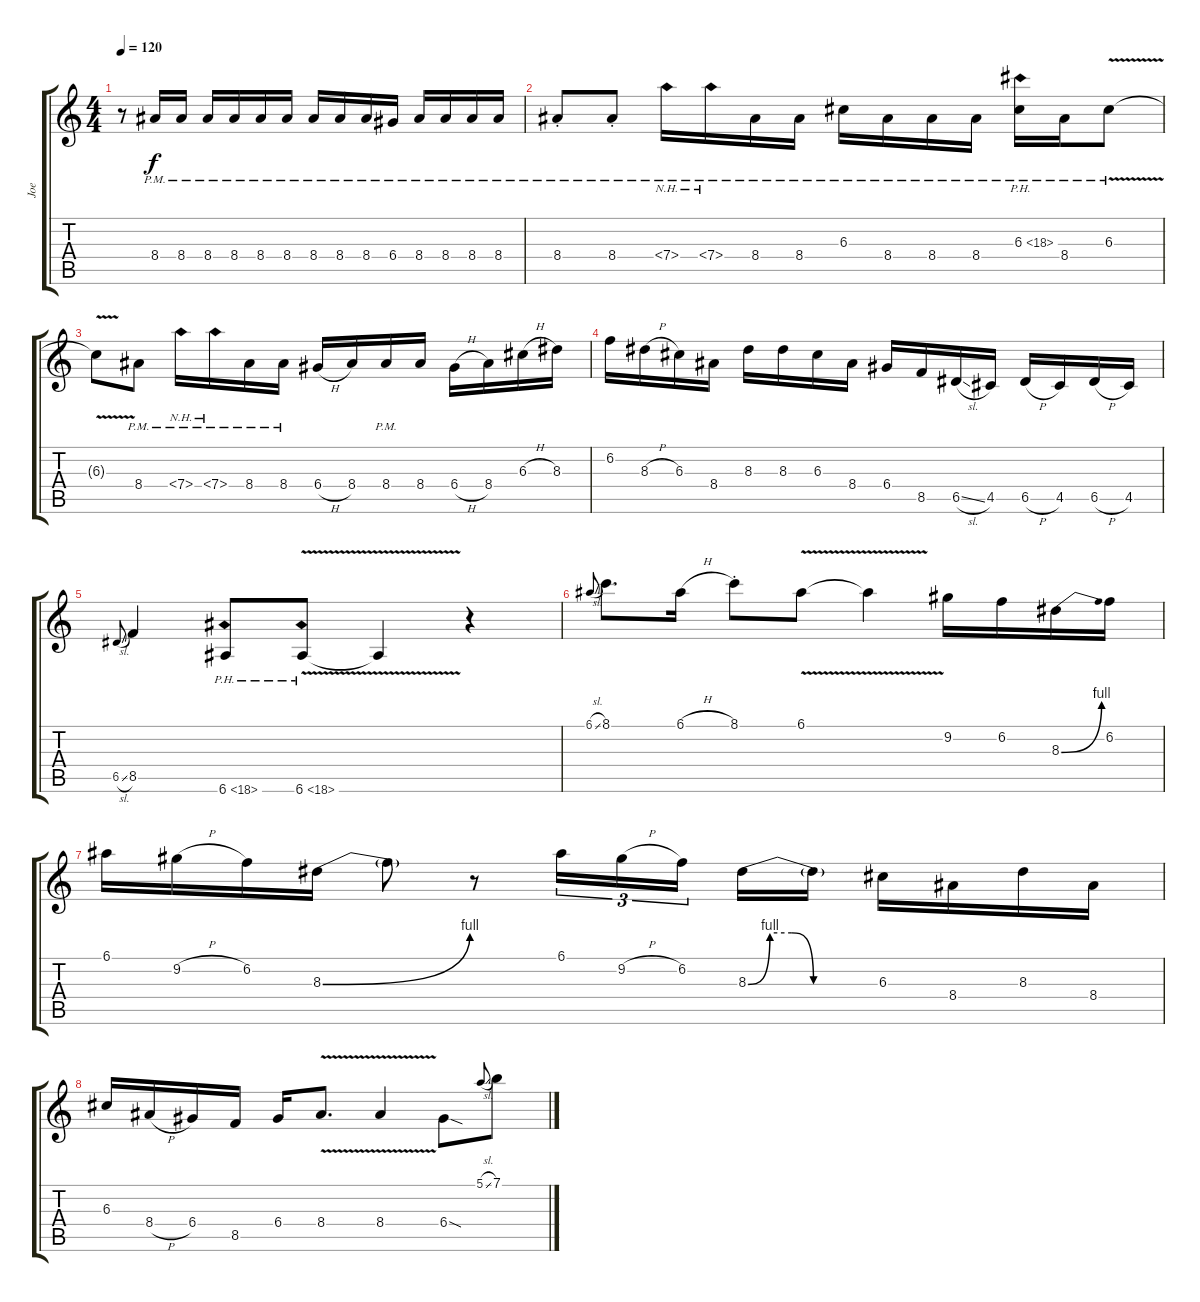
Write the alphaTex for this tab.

\track ("Joe" "Joe") {instrument overdrivenguitar}
\staff {score tabs}
\tuning (E4 B3 G3 D3 A2 E2) {hide}
\ts (4 4)
\tempo 120
\clef g2
\ks c
r.8{dy f} 8.4{pm}.16 8.4{pm}.16 8.4{pm}.16 8.4{pm}.16 8.4{pm}.16 8.4{pm}.16 8.4{pm}.16 8.4{pm}.16 8.4{pm}.16 6.4{pm}.16 8.4{pm}.16 8.4{pm}.16 8.4{pm}.16 8.4{pm}.16 |
8.4{pm st}.8 8.4{pm st}.8 7.4{nh pm}.16 7.4{nh pm}.16 8.4{pm}.16 8.4{pm}.16 6.3{pm}.16 8.4{pm}.16 8.4{pm}.16 8.4{pm}.16 6.3{ph 12 pm}.16 8.4{pm}.16 6.3{v pm}.8 |
6.3{t}.8 8.4{pm}.8 7.4{nh pm}.16 7.4{nh pm}.16 8.4{pm}.16 8.4{pm}.16 6.4{h}.16 8.4.16 8.4{pm}.16 8.4.16 6.4{h}.16 8.4.16 6.3{h}.16 8.3.16 |
6.2.16 8.3{h}.16 6.3.16 8.4.16 8.3.16 8.3.16 6.3.16 8.4.16 6.4.16 8.5.16 6.5{sl}.16 4.5.16 6.5{h}.16 4.5.16 6.5{h}.16 4.5.16 |
6.5{sl}.8{gr onbeat} 8.5.4 6.6{ph 12}.8 6.6{ph 12 v}.8 6.6{t}.4 r.4 |
6.1{sl}.8{gr onbeat} 8.1.8{d} 6.1{h}.16 8.1{st}.8 6.1{v}.8 6.1{t}.4 9.2.16 6.2.16 8.3{be (bend 0 0 60 4)}.16 6.2.16 |
6.1.16 9.2{h}.16 6.2.16 8.3{be (bend 0 0 60 4)}.16 8.3{t}.8 r.8 6.1.16{tu (3 2)} 9.2{h}.16{tu (3 2)} 6.2.16{tu (3 2) beam splitsecondary} 8.3{be (custom 0 0 10 4 20 4 30 0 60 0)}.16 8.3{t}.16 6.3.16 8.4.16 8.3.16 8.4.16 |
6.3.16 8.4{h}.16 6.4.16 8.5.16 6.4.16 8.4{v}.8{d} 8.4{v}.4 6.4{sod}.8 5.1{sl}.8{gr onbeat} 7.1.8
